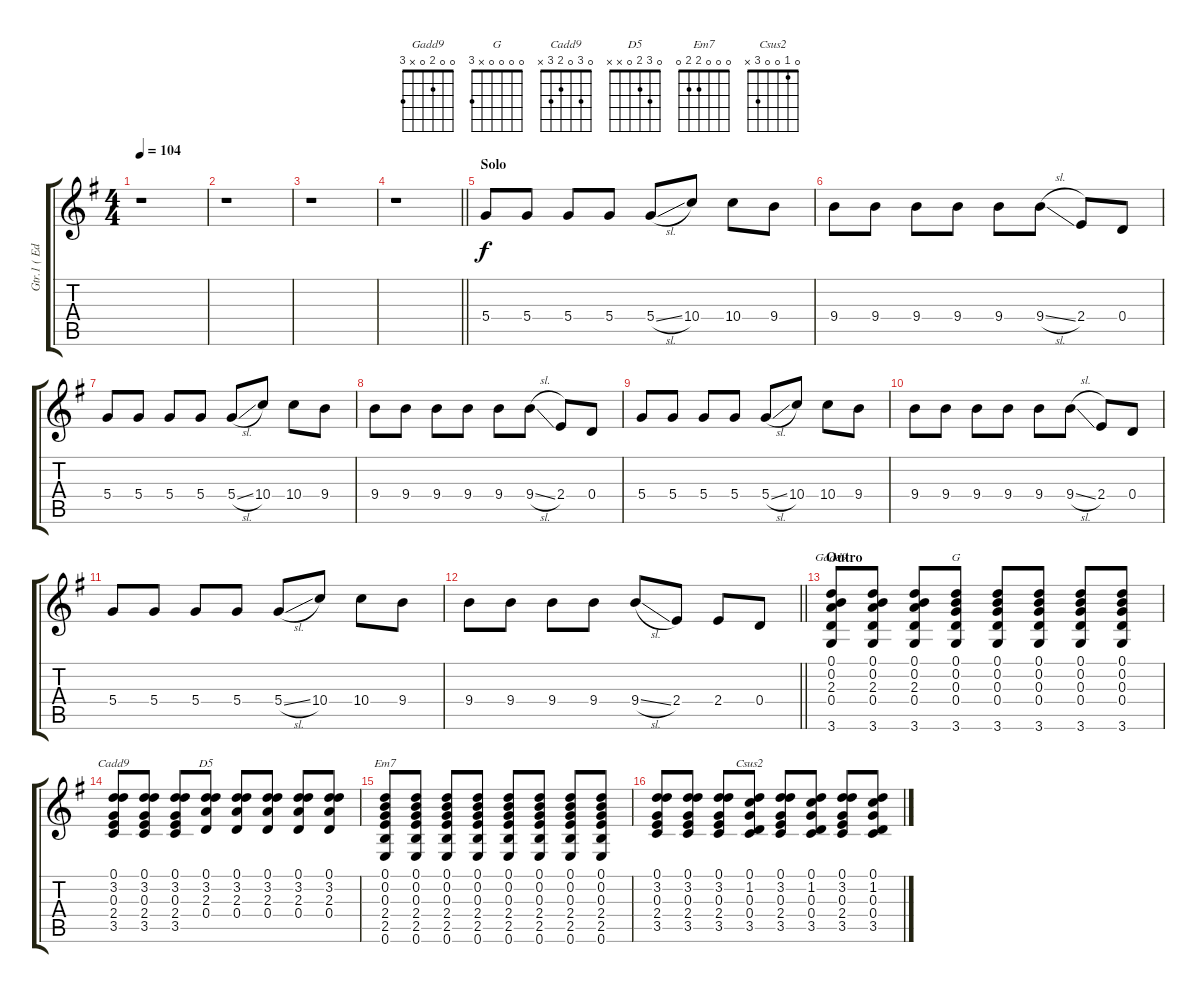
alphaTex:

\track ("Gtr.1 ( Edward O'Brien )" "Gtr.1 ( Ed") {instrument overdrivenguitar}
\staff {score tabs}
\tuning (D4 B3 G3 D3 A2 E2) {hide}
\chord ("Gadd9" 0 0 2 0 x 3)
\chord ("G" 0 0 0 0 x 3)
\chord ("Cadd9" 0 3 0 2 3 x)
\chord ("D5" 0 3 2 0 x x)
\chord ("Em7" 0 0 0 2 2 0)
\chord ("Csus2" 0 1 0 0 3 x)
\ts (4 4)
\tempo 104
\clef g2
\ks eminor
r.1{dy f} |
r.1 |
r.1 |
\barLineRight lightlight
r.1 |
\section ("" "Solo")
5.4.8{instrument overdrivenguitar} 5.4.8 5.4.8 5.4.8 5.4{sl}.8 10.4.8 10.4.8 9.4.8 |
9.4.8 9.4.8 9.4.8 9.4.8 9.4.8 9.4{sl}.8 2.4.8 0.4.8 |
5.4.8 5.4.8 5.4.8 5.4.8 5.4{sl}.8 10.4.8 10.4.8 9.4.8 |
9.4.8 9.4.8 9.4.8 9.4.8 9.4.8 9.4{sl}.8 2.4.8 0.4.8 |
5.4.8 5.4.8 5.4.8 5.4.8 5.4{sl}.8 10.4.8 10.4.8 9.4.8 |
9.4.8 9.4.8 9.4.8 9.4.8 9.4.8 9.4{sl}.8 2.4.8 0.4.8 |
5.4.8 5.4.8 5.4.8 5.4.8 5.4{sl}.8 10.4.8 10.4.8 9.4.8 |
\barLineRight lightlight
9.4.8 9.4.8 9.4.8 9.4.8 9.4{sl}.8 2.4.8 2.4.8 0.4.8 |
\section ("" "Outro")
(0.1 0.2 2.3 0.4 3.6).8{ch "Gadd9"} (0.1 0.2 2.3 0.4 3.6).8 (0.1 0.2 2.3 0.4 3.6).8 (0.1 0.2 0.3 0.4 3.6).8{ch "G"} (0.1 0.2 0.3 0.4 3.6).8 (0.1 0.2 0.3 0.4 3.6).8 (0.1 0.2 0.3 0.4 3.6).8 (0.1 0.2 0.3 0.4 3.6).8 |
(0.1 3.2 0.3 2.4 3.5).8{ch "Cadd9"} (0.1 3.2 0.3 2.4 3.5).8 (0.1 3.2 0.3 2.4 3.5).8 (0.1 3.2 2.3 0.4).8{ch "D5"} (0.1 3.2 2.3 0.4).8 (0.1 3.2 2.3 0.4).8 (0.1 3.2 2.3 0.4).8 (0.1 3.2 2.3 0.4).8 |
(0.1 0.2 0.3 2.4 2.5 0.6).8{ch "Em7"} (0.1 0.2 0.3 2.4 2.5 0.6).8 (0.1 0.2 0.3 2.4 2.5 0.6).8 (0.1 0.2 0.3 2.4 2.5 0.6).8 (0.1 0.2 0.3 2.4 2.5 0.6).8 (0.1 0.2 0.3 2.4 2.5 0.6).8 (0.1 0.2 0.3 2.4 2.5 0.6).8 (0.1 0.2 0.3 2.4 2.5 0.6).8 |
(0.1 3.2 0.3 2.4 3.5).8 (0.1 3.2 0.3 2.4 3.5).8 (0.1 3.2 0.3 2.4 3.5).8 (0.1 1.2 0.3 0.4 3.5).8{ch "Csus2"} (0.1 3.2 0.3 2.4 3.5).8 (0.1 1.2 0.3 0.4 3.5).8 (0.1 3.2 0.3 2.4 3.5).8 (0.1 1.2 0.3 0.4 3.5).8
